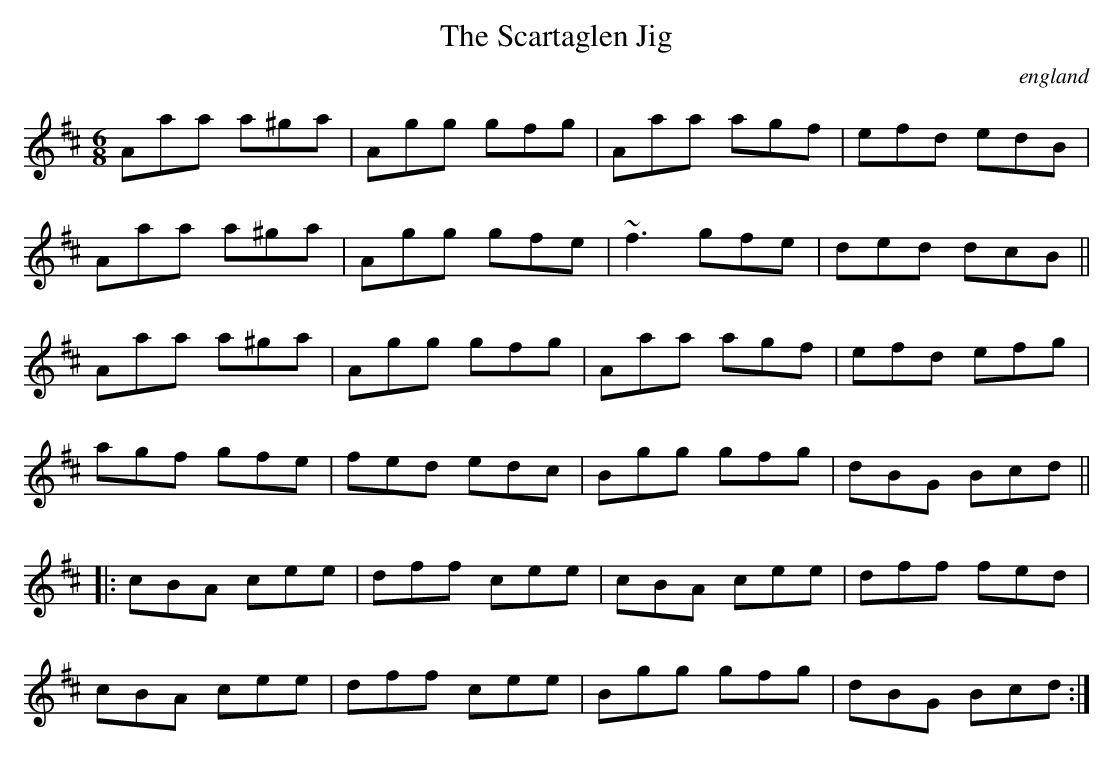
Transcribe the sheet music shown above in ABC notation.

X:1
T:Scartaglen Jig, The
O:england
M:6/8
L:1/8
K:Amix
Aaa a^ga|Agg gfg|Aaa agf|efd edB|
Aaa a^ga|Agg gfe|~f3 gfe|ded dcB||
Aaa a^ga|Agg gfg|Aaa agf|efd efg|
agf gfe|fed edc|Bgg gfg|dBG Bcd||
|:cBA cee|dff cee|cBA cee|dff fed|
cBA cee|dff cee|Bgg gfg|dBG Bcd:|
